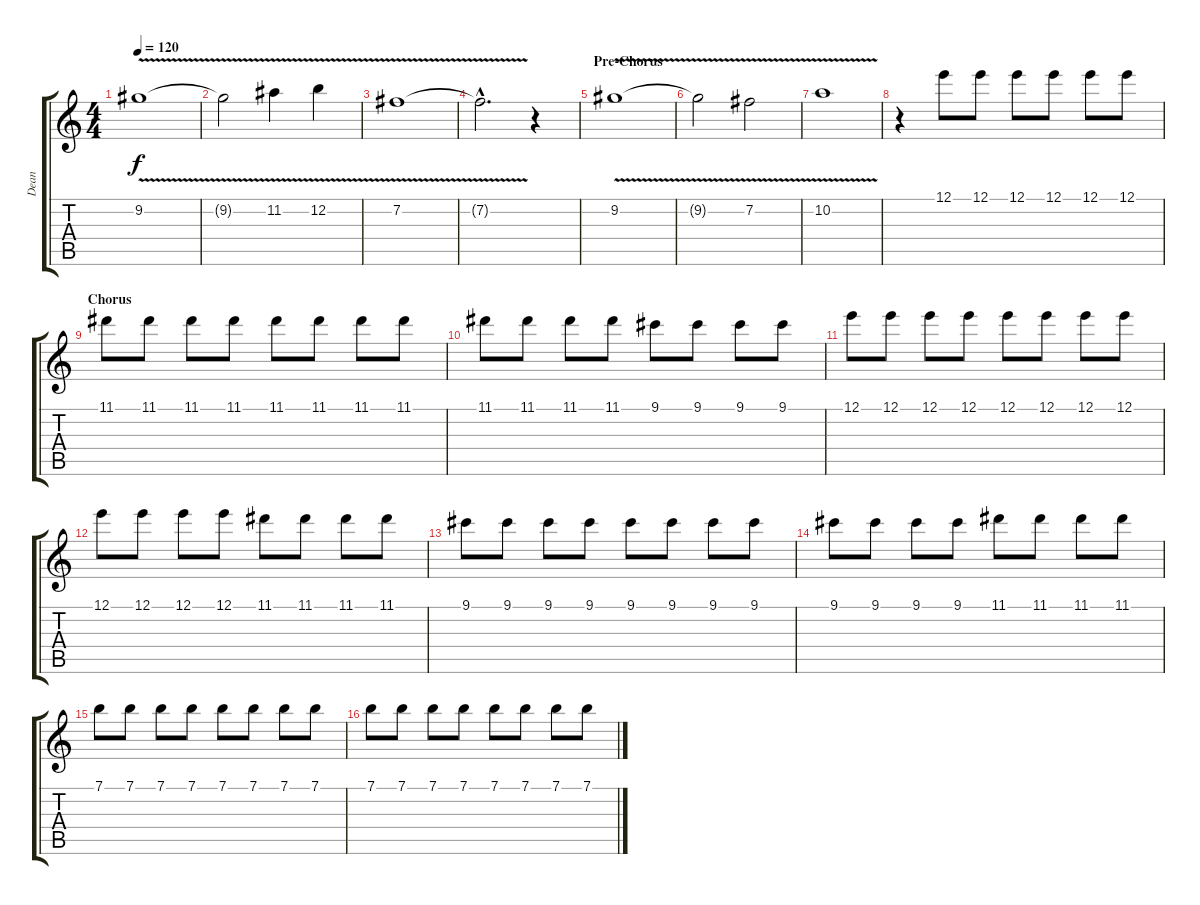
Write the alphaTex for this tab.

\track ("Dean" "Dean") {instrument overdrivenguitar}
\staff {score tabs}
\tuning (E4 B3 G3 D3 A2 E2) {hide}
\ts (4 4)
\tempo 120
\clef g2
\ks c
9.2{v}.1{dy f volume 8} |
9.2{t}.2 11.2{v}.4{volume 15} 12.2{v}.4 |
7.2{v}.1{volume 7} |
7.2{hac t}.2{d} r.4{volume 15} |
\section ("" "Pre-Chorus")
9.2{v}.1{volume 8} |
9.2{t}.2 7.2{v}.2{volume 15} |
10.2{v}.1{volume 10} |
r.4{volume 5} 12.1.8{volume 15} 12.1.8 12.1.8 12.1.8 12.1.8 12.1.8 |
\section ("" "Chorus")
11.1.8 11.1.8 11.1.8 11.1.8 11.1.8 11.1.8 11.1.8 11.1.8 |
11.1.8 11.1.8 11.1.8 11.1.8 9.1.8 9.1.8 9.1.8 9.1.8 |
12.1.8 12.1.8 12.1.8 12.1.8 12.1.8 12.1.8 12.1.8 12.1.8 |
12.1.8 12.1.8 12.1.8 12.1.8 11.1.8 11.1.8 11.1.8 11.1.8 |
9.1.8 9.1.8 9.1.8 9.1.8 9.1.8 9.1.8 9.1.8 9.1.8 |
9.1.8 9.1.8 9.1.8 9.1.8 11.1.8 11.1.8 11.1.8 11.1.8 |
7.1.8 7.1.8 7.1.8 7.1.8 7.1.8 7.1.8 7.1.8 7.1.8 |
7.1.8 7.1.8 7.1.8 7.1.8 7.1.8 7.1.8 7.1.8 7.1.8
